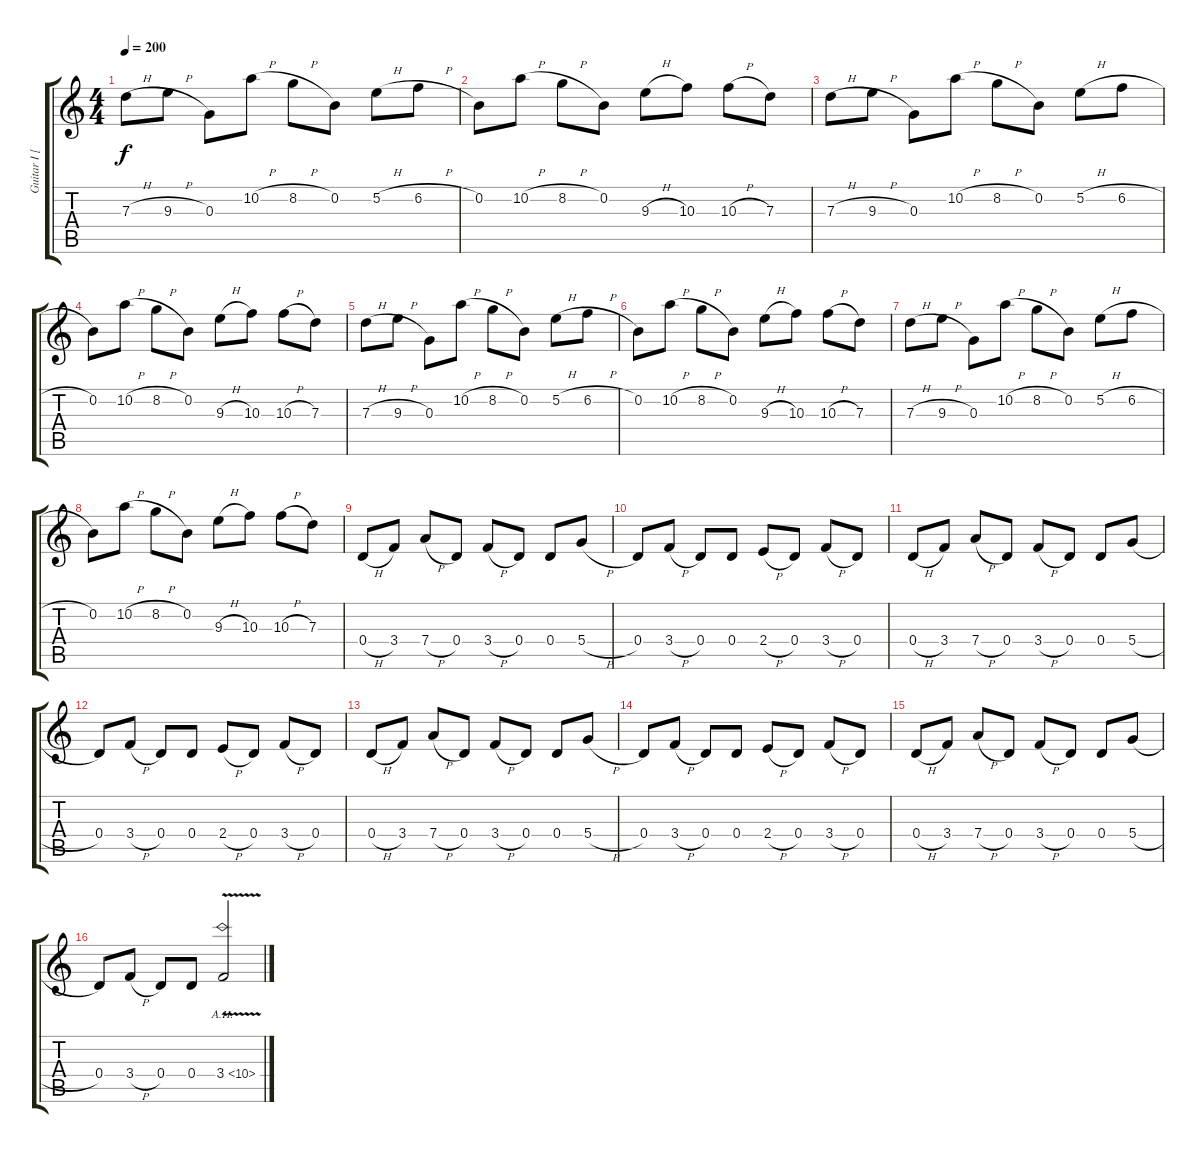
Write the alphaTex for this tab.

\track ("Guitar I [Eric]" "Guitar I [") {instrument distortionguitar}
\staff {score tabs}
\tuning (E4 B3 G3 D3 A2 D2) {hide}
\ts (4 4)
\tempo 200
\clef g2
\ks c
7.3{h}.8{dy f} 9.3{h}.8 0.3.8 10.2{h}.8 8.2{h}.8 0.2.8 5.2{h}.8 6.2{h}.8 |
0.2.8 10.2{h}.8 8.2{h}.8 0.2.8 9.3{h}.8 10.3.8 10.3{h}.8 7.3.8 |
7.3{h}.8 9.3{h}.8 0.3.8 10.2{h}.8 8.2{h}.8 0.2.8 5.2{h}.8 6.2{h}.8 |
0.2.8 10.2{h}.8 8.2{h}.8 0.2.8 9.3{h}.8 10.3.8 10.3{h}.8 7.3.8 |
7.3{h}.8 9.3{h}.8 0.3.8 10.2{h}.8 8.2{h}.8 0.2.8 5.2{h}.8 6.2{h}.8 |
0.2.8 10.2{h}.8 8.2{h}.8 0.2.8 9.3{h}.8 10.3.8 10.3{h}.8 7.3.8 |
7.3{h}.8 9.3{h}.8 0.3.8 10.2{h}.8 8.2{h}.8 0.2.8 5.2{h}.8 6.2{h}.8 |
0.2.8 10.2{h}.8 8.2{h}.8 0.2.8 9.3{h}.8 10.3.8 10.3{h}.8 7.3.8 |
0.4{h}.8 3.4.8 7.4{h}.8 0.4.8 3.4{h}.8 0.4.8 0.4.8 5.4{h}.8 |
0.4.8 3.4{h}.8 0.4.8 0.4.8 2.4{h}.8 0.4.8 3.4{h}.8 0.4.8 |
0.4{h}.8 3.4.8 7.4{h}.8 0.4.8 3.4{h}.8 0.4.8 0.4.8 5.4{h}.8 |
0.4.8 3.4{h}.8 0.4.8 0.4.8 2.4{h}.8 0.4.8 3.4{h}.8 0.4.8 |
0.4{h}.8 3.4.8 7.4{h}.8 0.4.8 3.4{h}.8 0.4.8 0.4.8 5.4{h}.8 |
0.4.8 3.4{h}.8 0.4.8 0.4.8 2.4{h}.8 0.4.8 3.4{h}.8 0.4.8 |
0.4{h}.8 3.4.8 7.4{h}.8 0.4.8 3.4{h}.8 0.4.8 0.4.8 5.4{h}.8 |
0.4.8 3.4{h}.8 0.4.8 0.4.8 3.4{ah 7 v}.2
